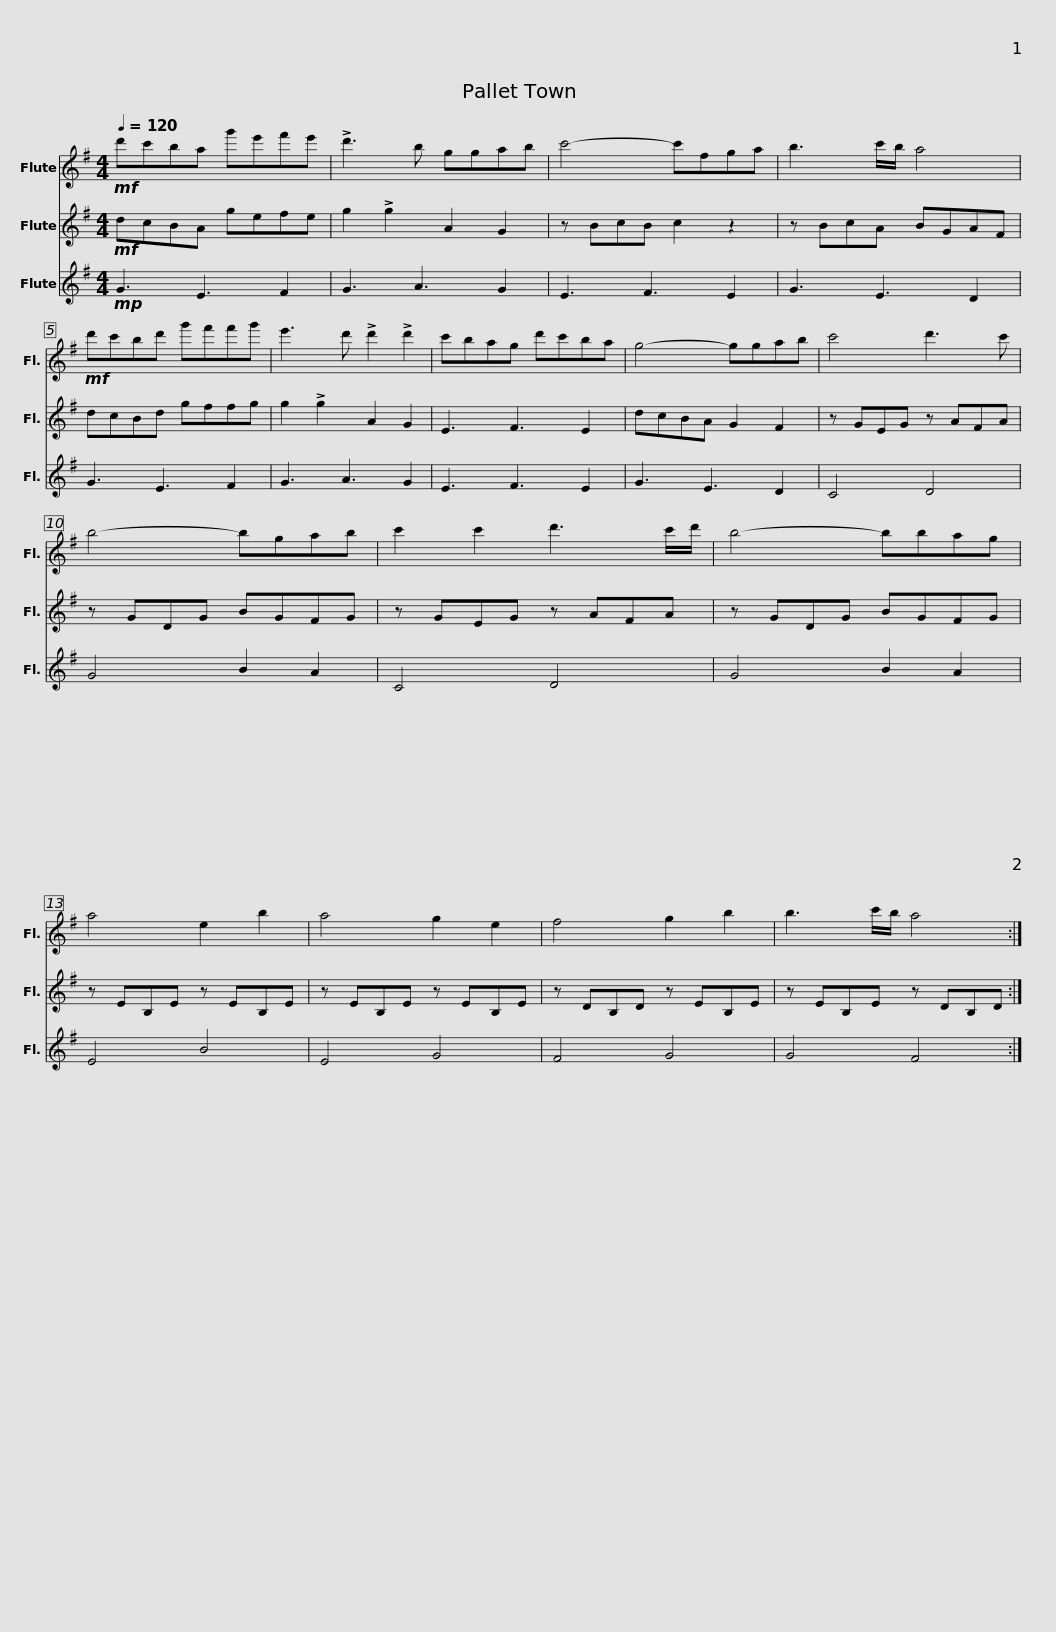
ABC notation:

X:1
%%score 1 2 3
L:1/8
Q:1/4=120
M:4/4
I:linebreak $
K:G
V:1 treble
V:2 treble
V:3 treble
V:1
!mf! d'c'ba g'e'f'e' | !>!d'3 b ggab | c'4- c'fga | b3 c'/b/ a4 |$!mf! d'c'bd' g'f'f'g' | %5
 e'3 d' !>!d'2 !>!d'2 | c'bag d'c'ba | g4- ggab | c'4 d'3 c' |$ b4- bgab | %10
 c'2 c'2 d'3 c'/d'/ | b4- bbag | a4 e2 b2 | a4 g2 e2 |$ f4 g2 b2 | %15
 b3 c'/b/ a4 :| %16
V:2
!mf! dcBA gefe | g2 !>!g2 A2 G2 | z BcB c2 z2 | z BcA BGAF |$ dcBd gffg | %5
 g2 !>!g2 A2 G2 | E3 F3 E2 | dcBA G2 F2 | z GEG z AFA |$ z GDG BGFG | %10
 z GEG z AFA | z GDG BGFG | z EB,E z EB,E | z EB,E z EB,E |$ z DB,D z EB,E | %15
 z EB,E z DB,D :| %16
V:3
!mp! G3 E3 F2 | G3 A3 G2 | E3 F3 E2 | G3 E3 D2 |$ G3 E3 F2 | %5
 G3 A3 G2 | E3 F3 E2 | G3 E3 D2 | C4 D4 |$ G4 B2 A2 | %10
 C4 D4 | G4 B2 A2 | E4 B4 | E4 G4 |$ F4 G4 | %15
 G4 F4 :| %16
